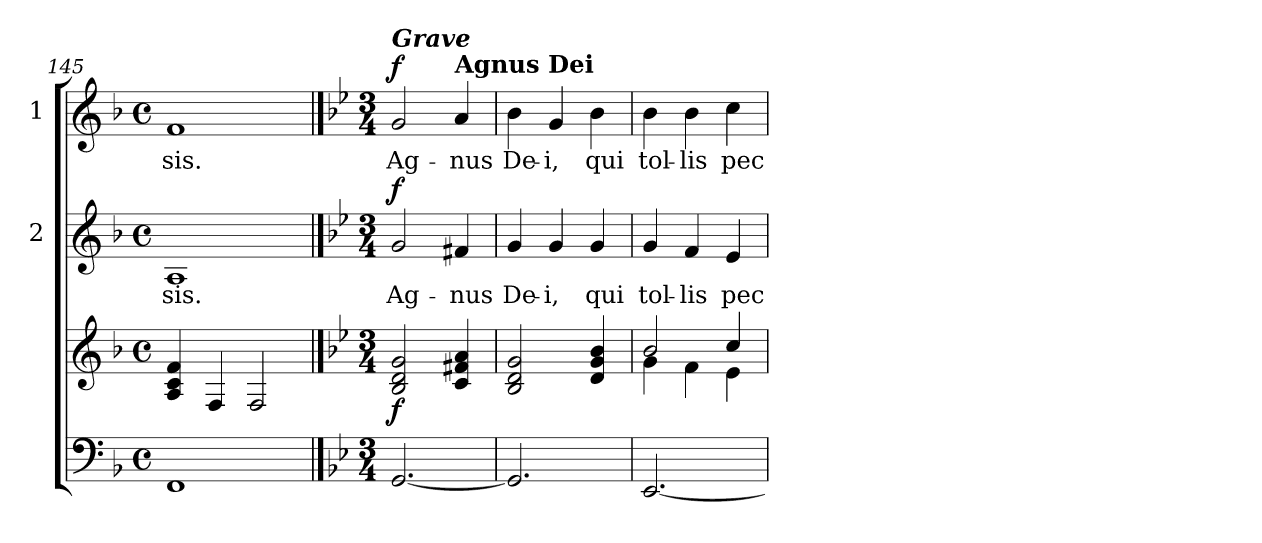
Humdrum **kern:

**kern	**kern	**dynam	**kern	**text	**dynam	**kern	**text	**dynam
*part3	*part3	*part3	*part2	*part2	*part2	*part1	*part1	*part1
*staff4	*staff3	*staff3/4	*staff2	*staff2	*staff2	*staff1	*staff1	*staff1
*	*	*	*I"2	*	*	*I"1	*	*
*clefF4	*clefG2	*	*clefG2	*	*	*clefG2	*	*
*	*	*	*ITrd7c12	*	*	*ITrd7c12	*	*
*k[b-]	*k[b-]	*	*k[b-]	*	*	*k[b-]	*	*
*F:	*F:	*	*F:	*	*	*F:	*	*
*M4/4	*M4/4	*	*M4/4	*	*	*M4/4	*	*
*met(c)	*met(c)	*	*met(c)	*	*	*met(c)	*	*
=145	=145	=145	=145	=145	=145	=145	=145	=145
!	!	!	!	!LO:LY:b	!	!	!LO:LY:b	!
1FF	4A/ 4c/ 4f/	.	1AA	-sis.	.	1F	-sis.	.
.	4F/	.	.	.	.	.	.	.
.	2F/	.	.	.	.	.	.	.
!!LO:PB:g=z
==146	==146	==146	==146	==146	==146	==146	==146	==146
*k[b-e-]	*k[b-e-]	*	*k[b-e-]	*	*	*k[b-e-]	*	*
*B-:	*B-:	*	*B-:	*	*	*B-:	*	*
*M3/4	*M3/4	*	*M3/4	*	*	*M3/4	*	*
!	!	!	!	!	!	!LO:TX:a:Bi:t=Grave	!	!
!	!	!LO:DY:b	!	!LO:LY:b	!LO:DY:a	!	!LO:LY:b	!LO:DY:a
[2.GG/	2B-/ 2d/ 2g/	f	2G/	Ag-	f	2G/	Ag-	f
!	!	!	!	!	!	!LO:TX:a:B:t=Agnus Dei	!	!
!	!	!	!	!LO:LY:b	!	!	!LO:LY:b	!
.	4c/ 4f#X/ 4a/	.	4F#X/	-nus	.	4A/	-nus	.
=147	=147	=147	=147	=147	=147	=147	=147	=147
!	!	!	!	!LO:LY:b	!	!	!LO:LY:b	!
2.GG/]	2B-/ 2d/ 2g/	.	4G/	De-	.	4B-\	De-	.
!	!	!	!	!LO:LY:b	!	!	!LO:LY:b	!
.	.	.	4G/	-i,	.	4G/	-i,	.
!	!	!	!	!LO:LY:b	!	!	!LO:LY:b	!
.	4d/ 4g/ 4b-/	.	4G/	qui	.	4B-\	qui	.
=148	=148	=148	=148	=148	=148	=148	=148	=148
*	*^	*	*	*	*	*	*	*
!	!	!	!	!	!LO:LY:b	!	!	!LO:LY:b	!
[2.EE-/	2b-/	4g\	.	4G/	tol-	.	4B-\	tol-	.
!	!	!	!	!	!LO:LY:b	!	!	!LO:LY:b	!
.	.	4f\	.	4F/	-lis	.	4B-\	-lis	.
!	!	!	!	!	!LO:LY:b	!	!	!LO:LY:b	!
.	4cc/	4e-\	.	4E-/	pec-	.	4c\	pec-	.
*	*v	*v	*	*	*	*	*	*	*
=	=	=	=	=	=	=	=	=
*-	*-	*-	*-	*-	*-	*-	*-	*-
